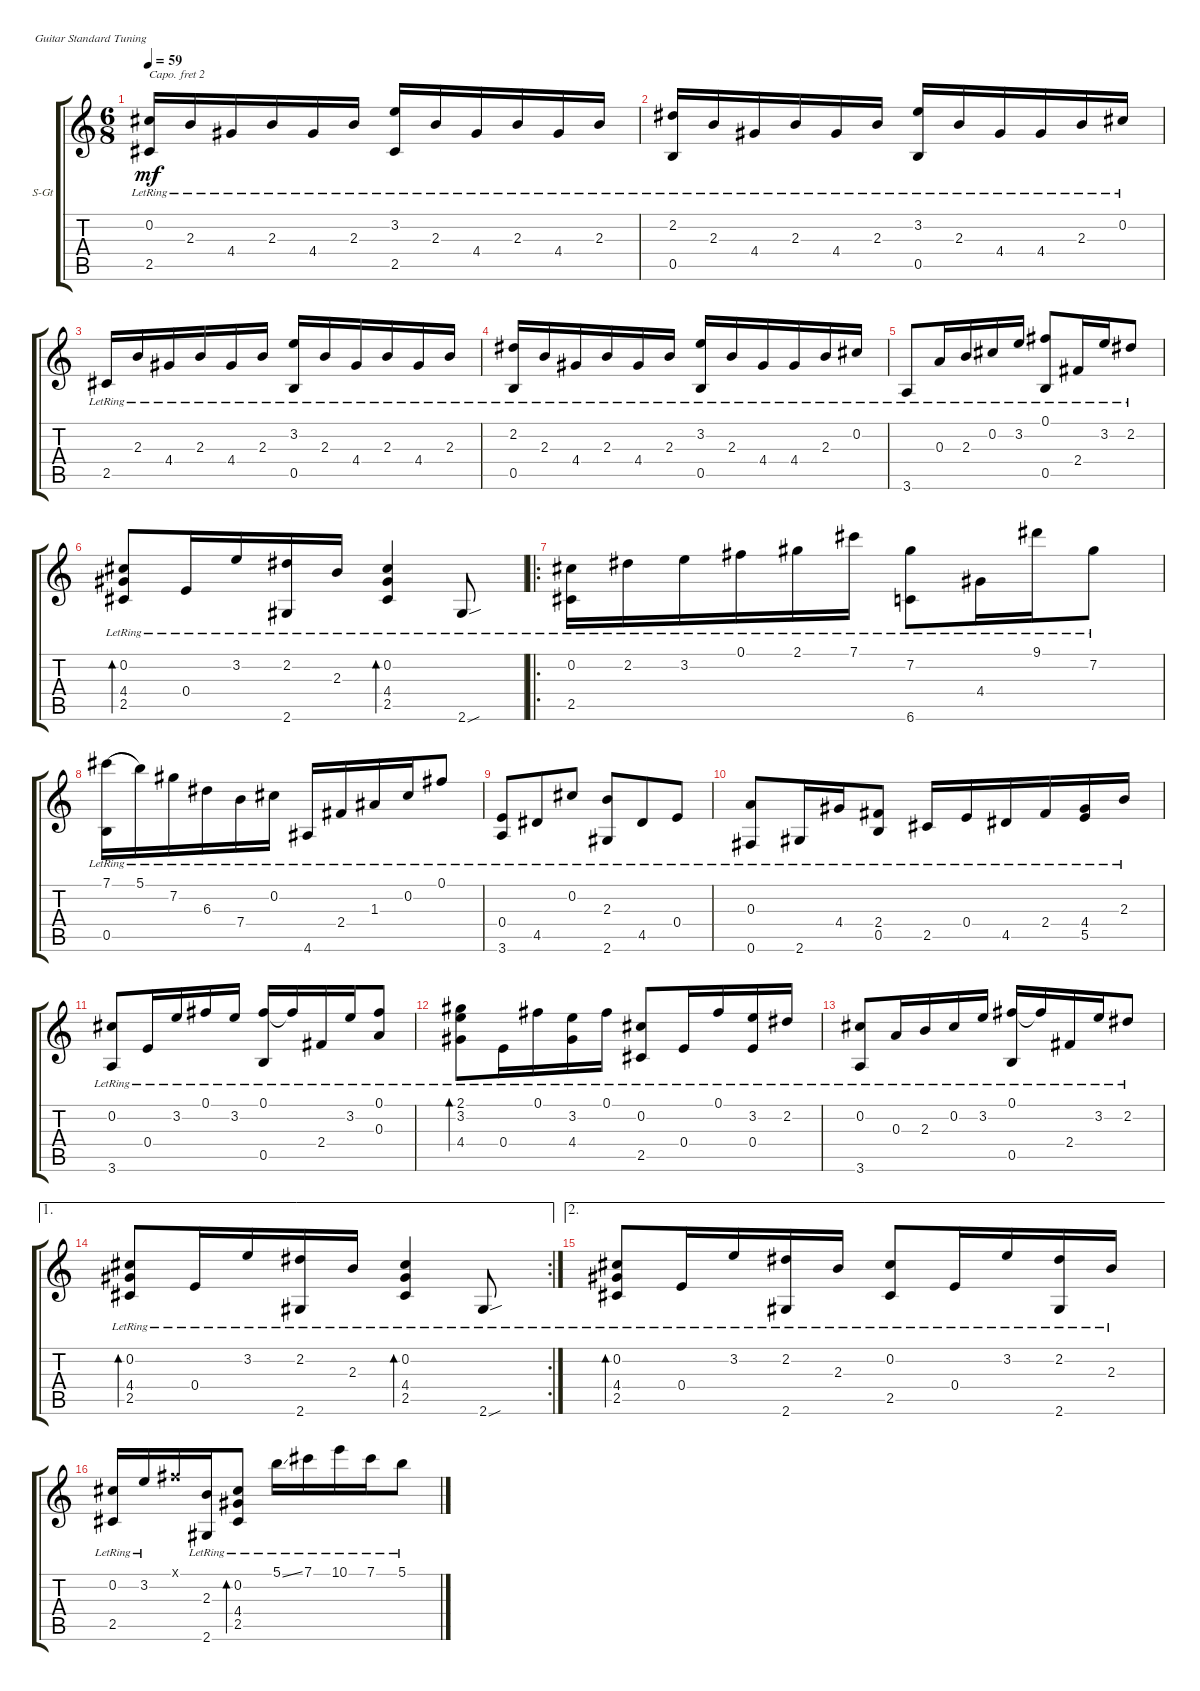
\defaultSystemsLayout 4
\bracketExtendMode groupsimilarinstruments
\firstSystemTrackNameOrientation horizontal
\otherSystemsTrackNameOrientation horizontal
\track ("Steel Guitar" "S-Gt") {instrument acousticguitarsteel}
\staff {score tabs}
\capo 2
\tuning (E4 B3 G3 D3 A2 E2)
\ts (6 8)
\tempo 59
\clef g2
\ks c
(2.5{lr} 0.2{lr}).16{dy mf instrument acousticguitarsteel} 2.3{lr}.16 4.4{lr}.16 2.3{lr}.16 4.4{lr}.16 2.3{lr}.16 (3.2{lr} 2.5{lr}).16 2.3{lr}.16 4.4{lr}.16 2.3{lr}.16 4.4{lr}.16 2.3{lr}.16 |
(2.2{lr} 0.5{lr}).16 2.3{lr}.16 4.4{lr}.16 2.3{lr}.16 4.4{lr}.16 2.3{lr}.16 (3.2{lr} 0.5{lr}).16 2.3{lr}.16 4.4{lr}.16 4.4{lr}.16 2.3{lr}.16 0.2{lr}.16 |
2.5{lr}.16 2.3{lr}.16 4.4{lr}.16 2.3{lr}.16 4.4{lr}.16 2.3{lr}.16 (3.2{lr} 0.5{lr}).16 2.3{lr}.16 4.4{lr}.16 2.3{lr}.16 4.4{lr}.16 2.3{lr}.16 |
(2.2{lr} 0.5{lr}).16 2.3{lr}.16 4.4{lr}.16 2.3{lr}.16 4.4{lr}.16 2.3{lr}.16 (3.2{lr} 0.5{lr}).16 2.3{lr}.16 4.4{lr}.16 4.4{lr}.16 2.3{lr}.16 0.2{lr}.16 |
3.6{lr}.8 0.3{lr}.16 2.3{lr}.16 0.2{lr}.16 3.2{lr}.16 (0.1{lr} 0.5{lr}).8 2.4{lr}.16 3.2{lr}.16 2.2{lr}.8 |
(0.2{lr} 4.4{lr} 2.5{lr}).8{bd 30} 0.4{lr}.16 3.2{lr}.16 (2.2{lr} 2.6{lr}).16 2.3{lr}.16 (0.2{lr} 4.4{lr} 2.5{lr}).4{bd 30} 2.6{sou lr}.8 |
\ro
(2.5{lr} 0.2{lr}).16 2.2{lr}.16 3.2{lr}.16 0.1{lr}.16 2.1{lr}.16 7.1{lr}.16 (7.2{lr} 6.6{lr}).8 4.4{lr}.16 9.1{lr}.16 7.2{lr}.8 |
(7.1{lr} 0.5{lr}).16{legatoorigin} 5.1{lr}.16 7.2{lr}.16 6.3{lr}.16 7.4{lr}.16 0.2{lr}.16 4.6{lr}.16 2.4{lr}.16 1.3{lr}.16 0.2{lr}.16 0.1{lr}.8 |
(3.6{lr} 0.4{lr}).8 4.5{lr}.8 0.2{lr}.8 (2.3{lr} 2.6{lr}).8 4.5{lr}.8 0.4{lr}.8 |
(0.6{lr} 0.3{lr}).8 2.6{lr}.16 4.4{lr}.16 (2.4{lr} 0.5{lr}).8 2.5{lr}.16 0.4{lr}.16 4.5{lr}.16 2.4{lr}.16 (4.4{lr} 5.5{lr}).16 2.3{lr}.16 |
(3.6{lr} 0.2{lr}).8 0.4{lr}.16 3.2{lr}.16 0.1{lr}.16 3.2{lr}.16 (0.1{lr} 0.5{lr}).16 0.1{lr t}.16 2.4{lr}.16 3.2{lr}.16 (0.1{lr} 0.3{lr}).8 |
(2.1{lr} 3.2{lr} 4.4{lr}).8{bd 30} 0.4{lr}.16 0.1{lr}.16 (3.2{lr} 4.4{lr}).16 0.1{lr}.16 (0.2{lr} 2.5{lr}).8 0.4{lr}.16 0.1{lr}.16 (3.2{lr} 0.4{lr}).16 2.2{lr}.16 |
(3.6{lr} 0.2{lr}).8 0.3{lr}.16 2.3{lr}.16 0.2{lr}.16 3.2{lr}.16 (0.1{lr} 0.5{lr}).16 0.1{lr t}.16 2.4{lr}.16 3.2{lr}.16 2.2{lr}.8 |
\ae 1
\rc 2
(2.5{lr} 4.4{lr} 0.2{lr}).8{bd 30} 0.4{lr}.16 3.2{lr}.16 (2.2{lr} 2.6{lr}).16 2.3{lr}.16 (0.2{lr} 4.4{lr} 2.5{lr}).4{bd 30} 2.6{sou lr}.8 |
\ae 2
(2.5{lr} 4.4{lr} 0.2{lr}).8{bd 30} 0.4{lr}.16 3.2{lr}.16 (2.2{lr} 2.6{lr}).16 2.3{lr}.16 (0.2{lr} 2.5{lr}).8 0.4{lr}.16 3.2{lr}.16 (2.2{lr} 2.6{lr}).16 2.3{lr}.16 |
(2.5{lr} 0.2{lr}).16 3.2{lr}.16 0.1{x}.16 (2.3{lr} 2.6{lr}).16 (2.5{lr} 4.4{lr} 0.2{lr}).8{bd 30} 5.1{ss lr}.16 7.1{lr}.16 10.1{lr}.16 7.1{lr}.16 5.1{lr}.8
